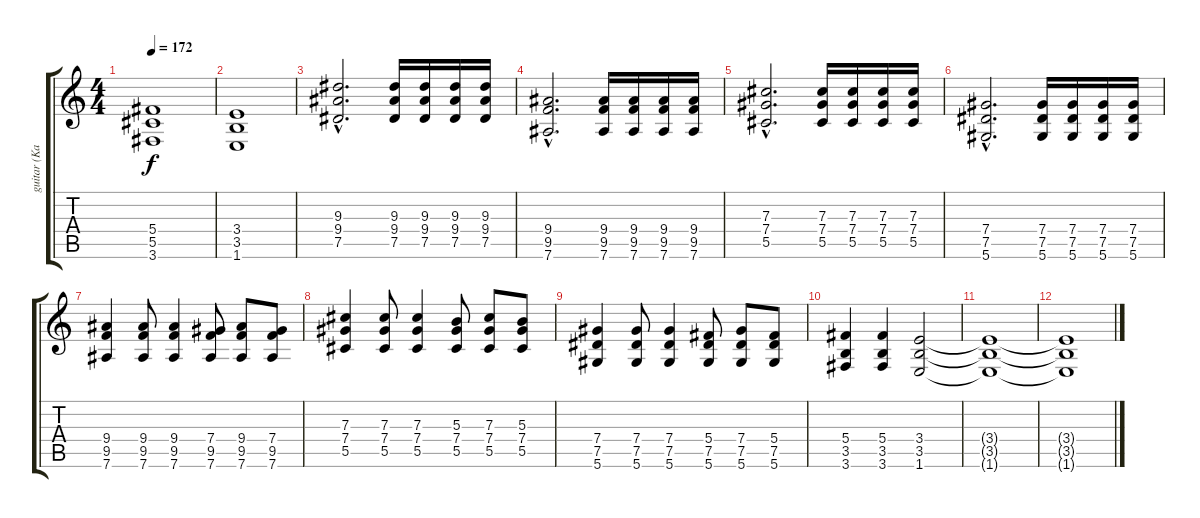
\track ("guitar (Kano)" "guitar (Ka") {instrument distortionguitar}
\staff {score tabs}
\tuning (Eb4 Bb3 Gb3 Db3 Ab2 Eb2) {hide}
\ts (4 4)
\tempo 172
\clef g2
\ks c
(5.4 5.5 3.6).1{dy f} |
(3.4 3.5 1.6).1 |
(9.3{hac} 9.4{hac} 7.5{hac}).2{d} (9.3 9.4 7.5).16 (9.3 9.4 7.5).16 (9.3 9.4 7.5).16 (9.3 9.4 7.5).16 |
(9.4{hac} 9.5{hac} 7.6{hac}).2{d} (9.4 9.5 7.6).16 (9.4 9.5 7.6).16 (9.4 9.5 7.6).16 (9.4 9.5 7.6).16 |
(7.3{hac} 7.4{hac} 5.5{hac}).2{d} (7.3 7.4 5.5).16 (7.3 7.4 5.5).16 (7.3 7.4 5.5).16 (7.3 7.4 5.5).16 |
(7.4{hac} 7.5{hac} 5.6{hac}).2{d} (7.4 7.5 5.6).16 (7.4 7.5 5.6).16 (7.4 7.5 5.6).16 (7.4 7.5 5.6).16 |
(9.4 9.5 7.6).4 (9.4 9.5 7.6).8 (9.4 9.5 7.6).4 (7.4 9.5 7.6).8 (9.4 9.5 7.6).8 (7.4 9.5 7.6).8 |
(7.3 7.4 5.5).4 (7.3 7.4 5.5).8 (7.3 7.4 5.5).4 (5.3 7.4 5.5).8 (7.3 7.4 5.5).8 (5.3 7.4 5.5).8 |
(7.4 7.5 5.6).4 (7.4 7.5 5.6).8 (7.4 7.5 5.6).4 (5.4 7.5 5.6).8 (7.4 7.5 5.6).8 (5.4 7.5 5.6).8 |
(5.4 3.5 3.6).4 (5.4 3.5 3.6).4 (3.4 3.5 1.6).2 |
(3.4{t} 3.5{t} 1.6{t}).1 |
(3.4{t} 3.5{t} 1.6{t}).1
